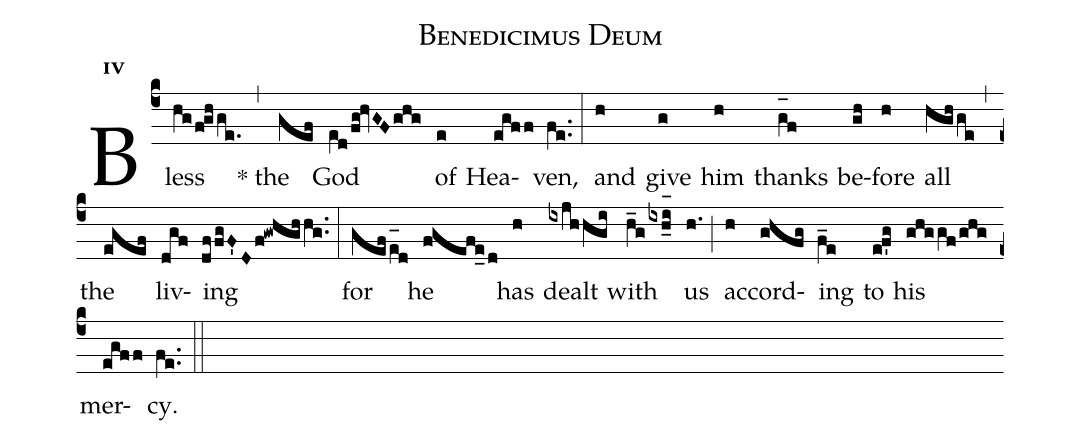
name:Benedicimus Deum;
office-part:Communio;
mode:4;
%%
annotation: Comm;
annotation: 4;
%%
(c4) Bless(hgfgh/ge.) (,) * the(gef) God(e[ll:1]d/fg!hvGFghg) of(e) Hea(egff)ven,(fe..) (:) and(h) give(g) him(h) thanks(g_[oh:h]f) be(gh)fore(h) all(hgh/ge) (,) the(egef) liv(dgf)ing(dffgF'Df!gwhghhg..) (:) for(gef/e_[oh:h]d) he(fgefe_[oh:h][ll:1]d) has(h) dealt(ixjhhgi) with(h_g/ixh_[oh:h]i_[oh:h]) us(h.) (;) ac(h)cord(ghfg)ing(f_e) to(ef'g) his(ghggf/ghg) mer(egff)cy.(fe..) (::)
